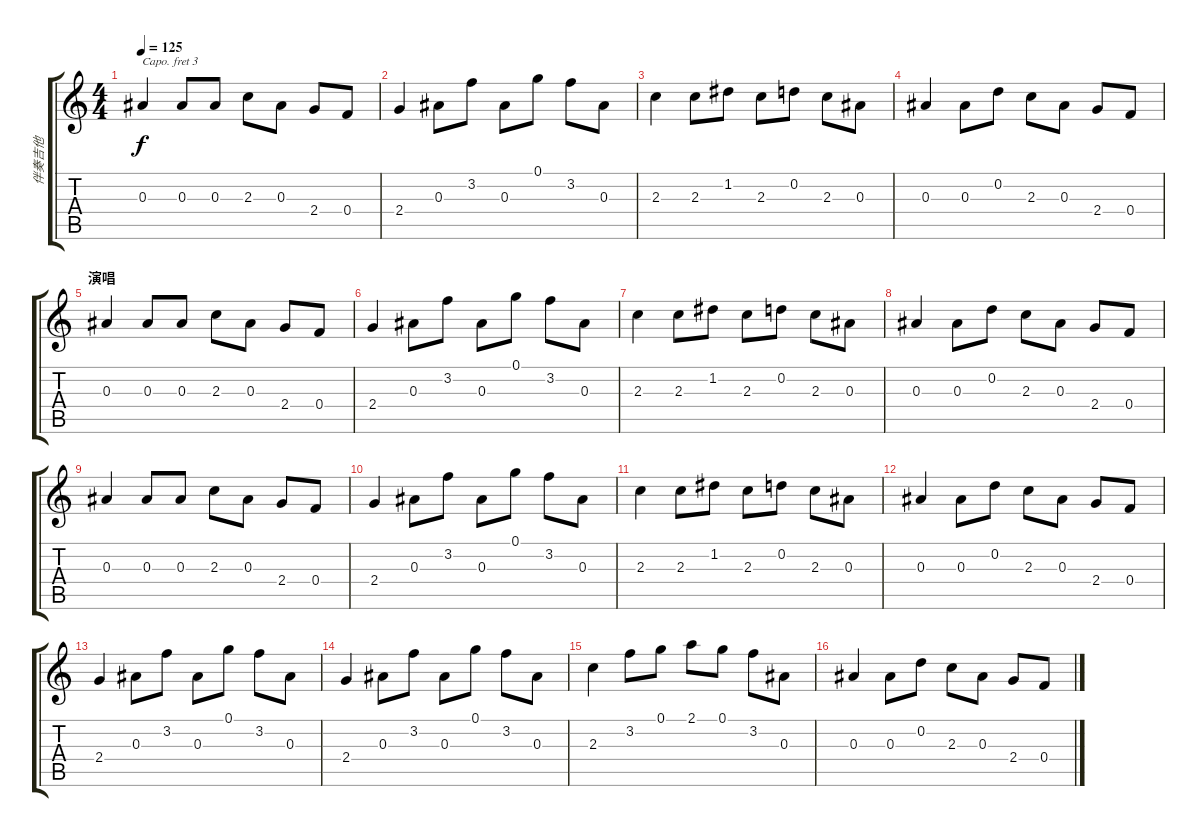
\track ("伴奏吉他" "伴奏吉他") {instrument acousticguitarsteel}
\staff {score tabs}
\capo 3
\tuning (E4 B3 G3 D3 A2 E2) {hide}
\ts (4 4)
\tempo 125
\clef g2
\ks c
0.3.4{dy f} 0.3.8 0.3.8 2.3.8 0.3.8 2.4.8 0.4.8 |
2.4.4 0.3.8 3.2.8 0.3.8 0.1.8 3.2.8 0.3.8 |
2.3.4 2.3.8 1.2.8 2.3.8 0.2.8 2.3.8 0.3.8 |
0.3.4 0.3.8 0.2.8 2.3.8 0.3.8 2.4.8 0.4.8 |
\section ("" "演唱")
0.3.4 0.3.8 0.3.8 2.3.8 0.3.8 2.4.8 0.4.8 |
2.4.4 0.3.8 3.2.8 0.3.8 0.1.8 3.2.8 0.3.8 |
2.3.4 2.3.8 1.2.8 2.3.8 0.2.8 2.3.8 0.3.8 |
0.3.4 0.3.8 0.2.8 2.3.8 0.3.8 2.4.8 0.4.8 |
0.3.4 0.3.8 0.3.8 2.3.8 0.3.8 2.4.8 0.4.8 |
2.4.4 0.3.8 3.2.8 0.3.8 0.1.8 3.2.8 0.3.8 |
2.3.4 2.3.8 1.2.8 2.3.8 0.2.8 2.3.8 0.3.8 |
0.3.4 0.3.8 0.2.8 2.3.8 0.3.8 2.4.8 0.4.8 |
2.4.4 0.3.8 3.2.8 0.3.8 0.1.8 3.2.8 0.3.8 |
2.4.4 0.3.8 3.2.8 0.3.8 0.1.8 3.2.8 0.3.8 |
2.3.4 3.2.8 0.1.8 2.1.8 0.1.8 3.2.8 0.3.8 |
0.3.4 0.3.8 0.2.8 2.3.8 0.3.8 2.4.8 0.4.8
